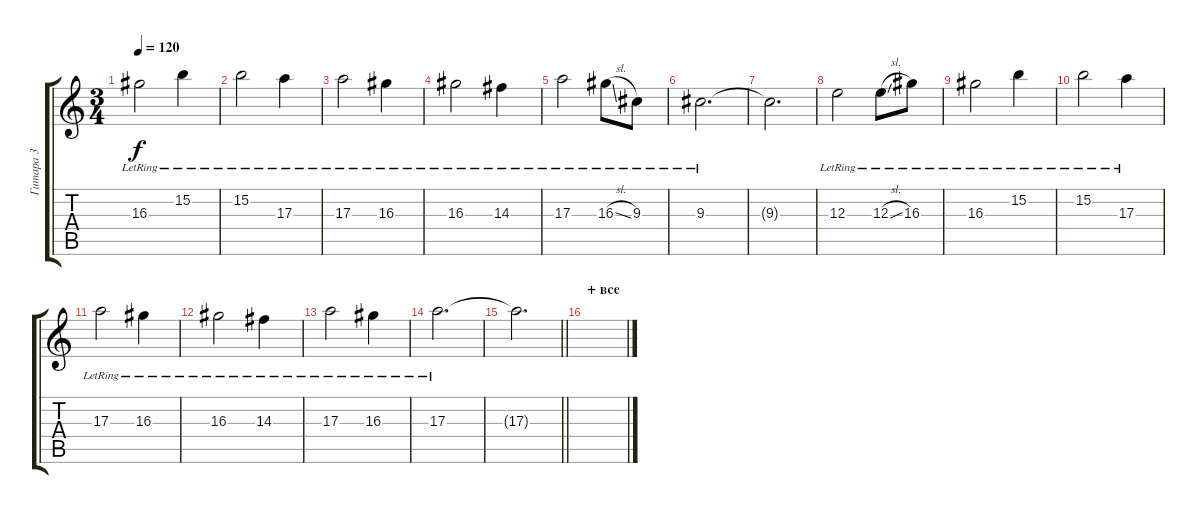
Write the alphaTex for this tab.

\track ("Гитара 3" "Гитара 3") {instrument electricguitarclean}
\staff {score tabs}
\tuning (Db4 Ab3 E3 B2 Gb2 Db2) {hide}
\ts (3 4)
\tempo 120
\clef g2
\ks c
16.3{lr}.2{dy f} 15.2{lr}.4 |
15.2{lr}.2 17.3{lr}.4 |
17.3{lr}.2 16.3{lr}.4 |
16.3{lr}.2 14.3{lr}.4 |
17.3{lr}.2 16.3{sl lr}.8 9.3{lr}.8 |
9.3{lr}.2{d} |
9.3{t}.2{d} |
12.3{lr}.2 12.3{sl lr}.8 16.3{lr}.8 |
16.3{lr}.2 15.2{lr}.4 |
15.2{lr}.2 17.3{lr}.4 |
17.3{lr}.2 16.3{lr}.4 |
16.3{lr}.2 14.3{lr}.4 |
17.3{lr}.2 16.3{lr}.4 |
17.3{lr}.2{d} |
\barLineRight lightlight
17.3{t}.2{d} |
\section ("" "+ все")
